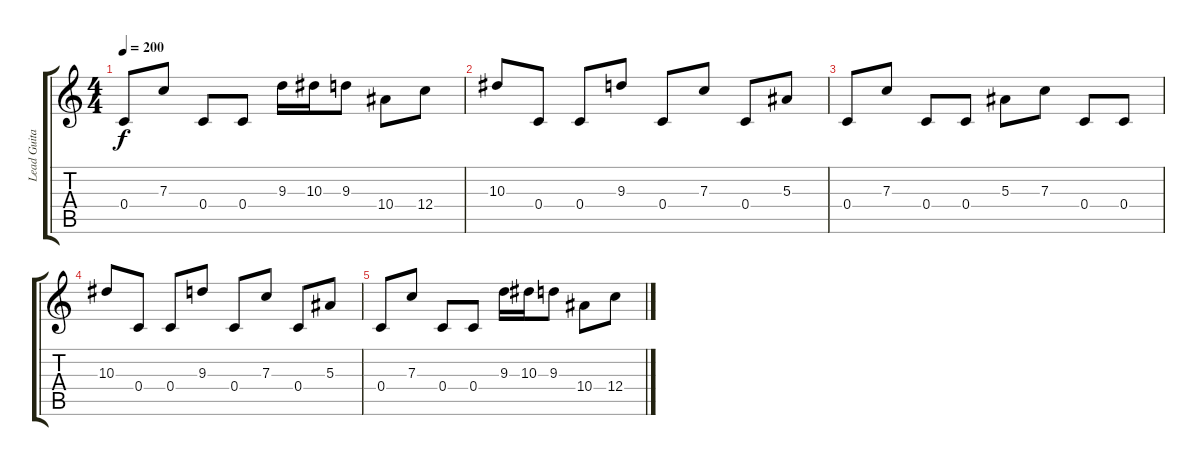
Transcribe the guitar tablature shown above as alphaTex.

\track ("Lead Guitar" "Lead Guita") {instrument distortionguitar}
\staff {score tabs}
\tuning (D4 A3 F3 C3 G2 C2) {hide}
\ts (4 4)
\tempo 200
\clef g2
\ks c
0.4.8{dy f} 7.3.8 0.4.8 0.4.8 9.3.16 10.3.16 9.3.8 10.4.8 12.4.8 |
10.3.8 0.4.8 0.4.8 9.3.8 0.4.8 7.3.8 0.4.8 5.3.8 |
0.4.8 7.3.8 0.4.8 0.4.8 5.3.8 7.3.8 0.4.8 0.4.8 |
10.3.8 0.4.8 0.4.8 9.3.8 0.4.8 7.3.8 0.4.8 5.3.8 |
0.4.8 7.3.8 0.4.8 0.4.8 9.3.16 10.3.16 9.3.8 10.4.8 12.4.8
